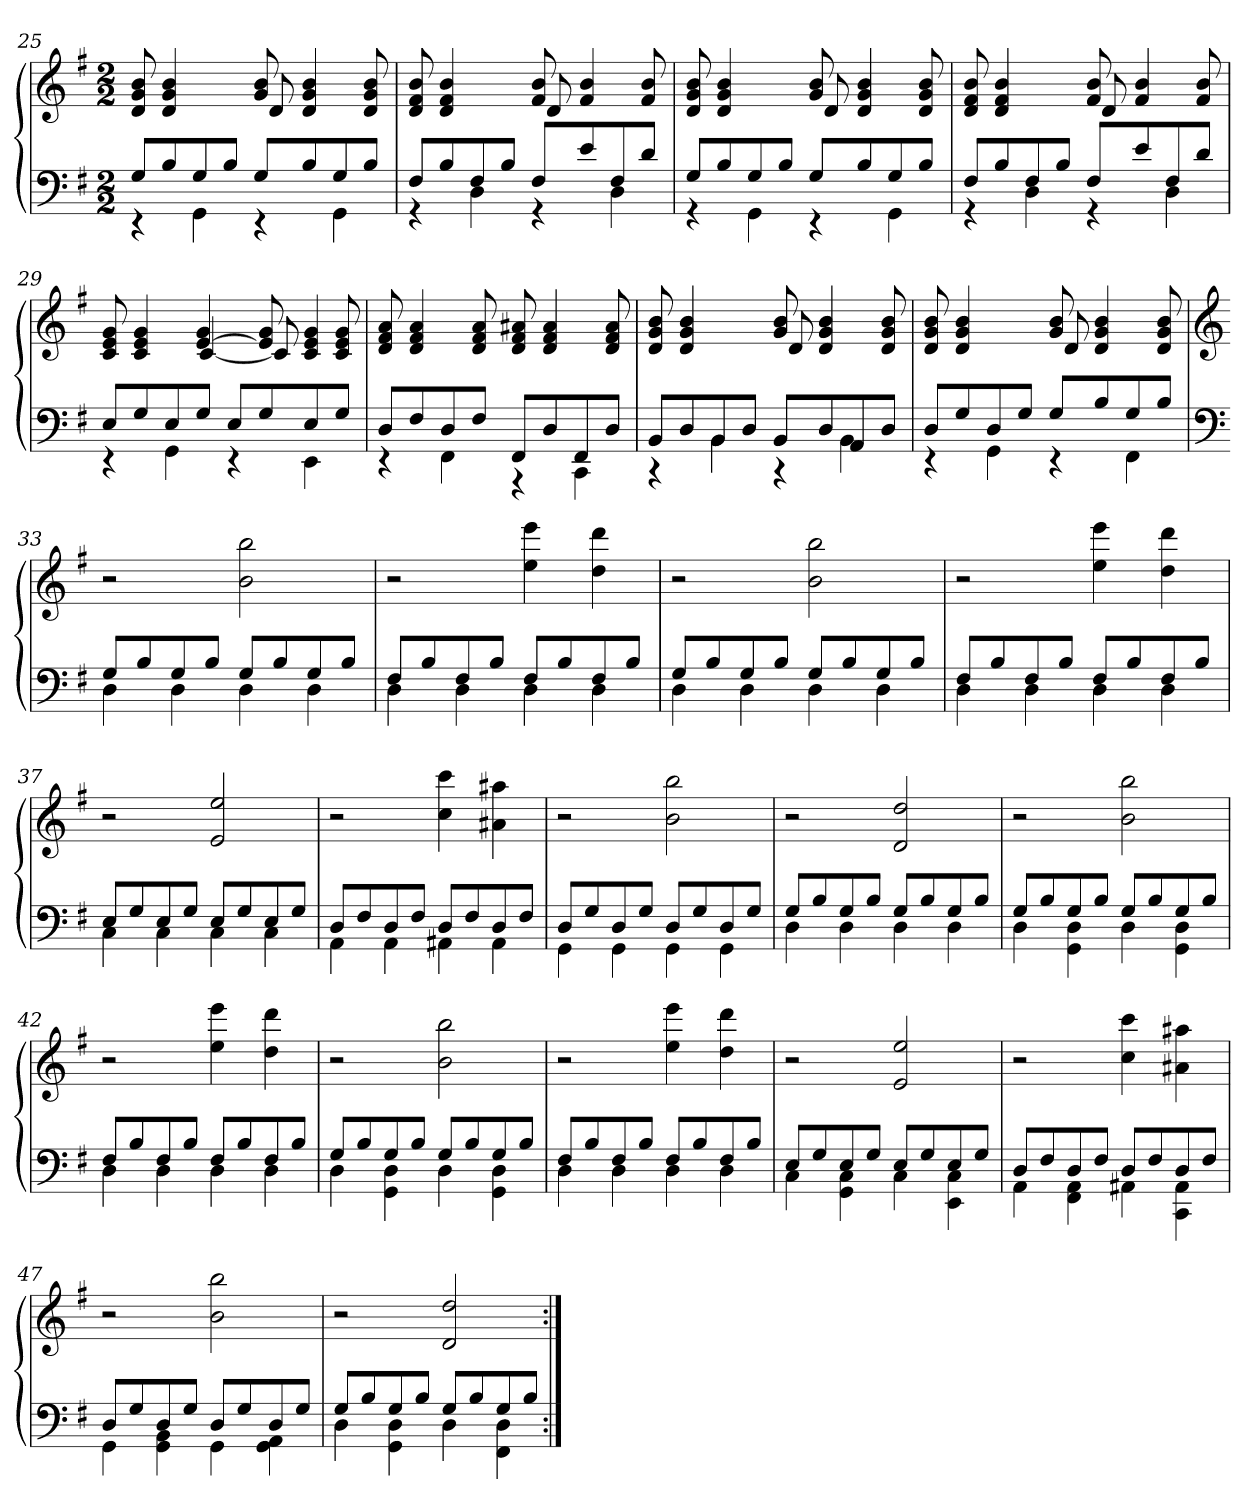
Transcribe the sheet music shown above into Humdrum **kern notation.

**kern	**kern
*part1	*part1
*staff2	*staff1
!!LO:LB:g=z
*clefF4	*clefG2
*k[f#]	*k[f#]
*M2/2	*M2/2
=25	=25
*^	*^
8G/L	4r	8d/ 8g/ 8b/	2ryy
8B/	.	4d/ 4g/ 4b/	.
8G/	4GG\	.	.
8B/J	.	8ryy	.
8G/L	4r	8g/ 8b/	8d/
8B/	.	4d/ 4g/ 4b/	4.ryy
8G/	4GG\	.	.
8B/J	.	8d/ 8g/ 8b/	.
=26	=26	=26	=26
8F#/L	4r	8d/ 8f#/ 8b/	2ryy
8B/	.	4d/ 4f#/ 4b/	.
8F#/	4D\	.	.
8B/J	.	8ryy	.
8F#/L	4r	8f#/ 8b/	8d/
8e/	.	4f#/ 4b/	4.ryy
8F#/	4D\	.	.
8d/J	.	8f#/ 8b/	.
=27	=27	=27	=27
8G/L	4r	8d/ 8g/ 8b/	2ryy
8B/	.	4d/ 4g/ 4b/	.
8G/	4GG\	.	.
8B/J	.	8ryy	.
8G/L	4r	8g/ 8b/	8d/
8B/	.	4d/ 4g/ 4b/	4.ryy
8G/	4GG\	.	.
8B/J	.	8d/ 8g/ 8b/	.
=28	=28	=28	=28
8F#/L	4r	8d/ 8f#/ 8b/	2ryy
8B/	.	4d/ 4f#/ 4b/	.
8F#/	4D\	.	.
8B/J	.	8ryy	.
8F#/L	4r	8f#/ 8b/	8d/
8e/	.	4f#/ 4b/	4.ryy
8F#/	4D\	.	.
8d/J	.	8f#/ 8b/	.
!!LO:LB:g=z	!!
=29	=29	=29	=29
8E/L	4r	8c/ 8e/ 8g/	4.ryy
8G/	.	4c/ 4e/ 4g/	.
8E/	4GG\	.	.
8G/J	.	[4e/ 4g/	[4c/
8E/L	4r	.	.
8G/	.	8e/] 8g/	8c/]
8E/	4EE\	8ryy	4c/ 4e/ 4g/
8G/J	.	8c/ 8e/ 8g/	.
*	*	*v	*v
=30	=30	=30
8D/L	4r	8d/ 8f#/ 8a/
8F#/	.	4d/ 4f#/ 4a/
8D/	4FF#\	.
8F#/J	.	8d/ 8f#/ 8a/
8FF#/L	4r	8d/ 8f#/ 8a#X/
8D/	.	4d/ 4f#/ 4a#/
8FF#/	4CC\	.
8D/J	.	8d/ 8f#/ 8a#/
=31	=31	=31
*	*	*^
8BB/L	4r	8d/ 8g/ 8b/	2ryy
8D/	.	4d/ 4g/ 4b/	.
8BB/	4BB\	.	.
8D/J	.	8ryy	.
8BB/L	4r	8g/ 8b/	8d/
8D/	.	4d/ 4g/ 4b/	4.ryy
8AA/	4BB\	.	.
8D/J	.	8d/ 8g/ 8b/	.
=32	=32	=32	=32
8D/L	4r	8d/ 8g/ 8b/	2ryy
8G/	.	4d/ 4g/ 4b/	.
8D/	4GG\	.	.
8G/J	.	8ryy	.
8G/L	4r	8g/ 8b/	8d/
8B/	.	4d/ 4g/ 4b/	4.ryy
8G/	4FF#\	.	.
8B/J	.	8d/ 8g/ 8b/	.
*	*	*v	*v
!!LO:PB:g=z
=33	=33	=33
*clefF4	*	*clefG2
8G/L	4D\	2r
8B/	.	.
8G/	4D\	.
8B/J	.	.
8G/L	4D\	2b\ 2bb\
8B/	.	.
8G/	4D\	.
8B/J	.	.
=34	=34	=34
8F#/L	4D\	2r
8B/	.	.
8F#/	4D\	.
8B/J	.	.
8F#/L	4D\	4ee\ 4eee\
8B/	.	.
8F#/	4D\	4dd\ 4ddd\
8B/J	.	.
=35	=35	=35
8G/L	4D\	2r
8B/	.	.
8G/	4D\	.
8B/J	.	.
8G/L	4D\	2b\ 2bb\
8B/	.	.
8G/	4D\	.
8B/J	.	.
=36	=36	=36
8F#/L	4D\	2r
8B/	.	.
8F#/	4D\	.
8B/J	.	.
8F#/L	4D\	4ee\ 4eee\
8B/	.	.
8F#/	4D\	4dd\ 4ddd\
8B/J	.	.
!!LO:LB:g=z
=37	=37	=37
8E/L	4C\	2r
8G/	.	.
8E/	4C\	.
8G/J	.	.
8E/L	4C\	2e/ 2ee/
8G/	.	.
8E/	4C\	.
8G/J	.	.
=38	=38	=38
8D/L	4AA\	2r
8F#/	.	.
8D/	4AA\	.
8F#/J	.	.
8D/L	4AA#X\	4cc\ 4ccc\
8F#/	.	.
8D/	4AA#\	4a#X\ 4aa#X\
8F#/J	.	.
=39	=39	=39
8D/L	4GG\	2r
8G/	.	.
8D/	4GG\	.
8G/J	.	.
8D/L	4GG\	2b\ 2bb\
8G/	.	.
8D/	4GG\	.
8G/J	.	.
=40	=40	=40
8G/L	4D\	2r
8B/	.	.
8G/	4D\	.
8B/J	.	.
8G/L	4D\	2d/ 2dd/
8B/	.	.
8G/	4D\	.
8B/J	.	.
!!LO:LB:g=z
=41	=41	=41
8G/L	4D\	2r
8B/	.	.
8G/	4GG\ 4D\	.
8B/J	.	.
8G/L	4D\	2b\ 2bb\
8B/	.	.
8G/	4GG\ 4D\	.
8B/J	.	.
=42	=42	=42
8F#/L	4D\	2r
8B/	.	.
8F#/	4D\	.
8B/J	.	.
8F#/L	4D\	4ee\ 4eee\
8B/	.	.
8F#/	4D\	4dd\ 4ddd\
8B/J	.	.
=43	=43	=43
8G/L	4D\	2r
8B/	.	.
8G/	4GG\ 4D\	.
8B/J	.	.
8G/L	4D\	2b\ 2bb\
8B/	.	.
8G/	4GG\ 4D\	.
8B/J	.	.
=44	=44	=44
8F#/L	4D\	2r
8B/	.	.
8F#/	4D\	.
8B/J	.	.
8F#/L	4D\	4ee\ 4eee\
8B/	.	.
8F#/	4D\	4dd\ 4ddd\
8B/J	.	.
!!LO:LB:g=z
=45	=45	=45
8E/L	4C\	2r
8G/	.	.
8E/	4GG\ 4C\	.
8G/J	.	.
8E/L	4C\	2e/ 2ee/
8G/	.	.
8E/	4EE\ 4C\	.
8G/J	.	.
=46	=46	=46
8D/L	4AA\	2r
8F#/	.	.
8D/	4FF#\ 4AA\	.
8F#/J	.	.
8D/L	4AA#X\	4cc\ 4ccc\
8F#/	.	.
8D/	4CC\ 4AA#\	4a#X\ 4aa#X\
8F#/J	.	.
=47	=47	=47
8D/L	4GG\	2r
8G/	.	.
8D/	4GG\ 4BB\	.
8G/J	.	.
8D/L	4GG\	2b\ 2bb\
8G/	.	.
8D/	4GG\ 4AA\	.
8G/J	.	.
=48	=48	=48
8G/L	4D\	2r
8B/	.	.
8G/	4GG\ 4D\	.
8B/J	.	.
8G/L	4D\	2d/ 2dd/
8B/	.	.
8G/	4FF#\ 4D\	.
8B/J	.	.
*v	*v	*
=:|!	=:|!
*-	*-
